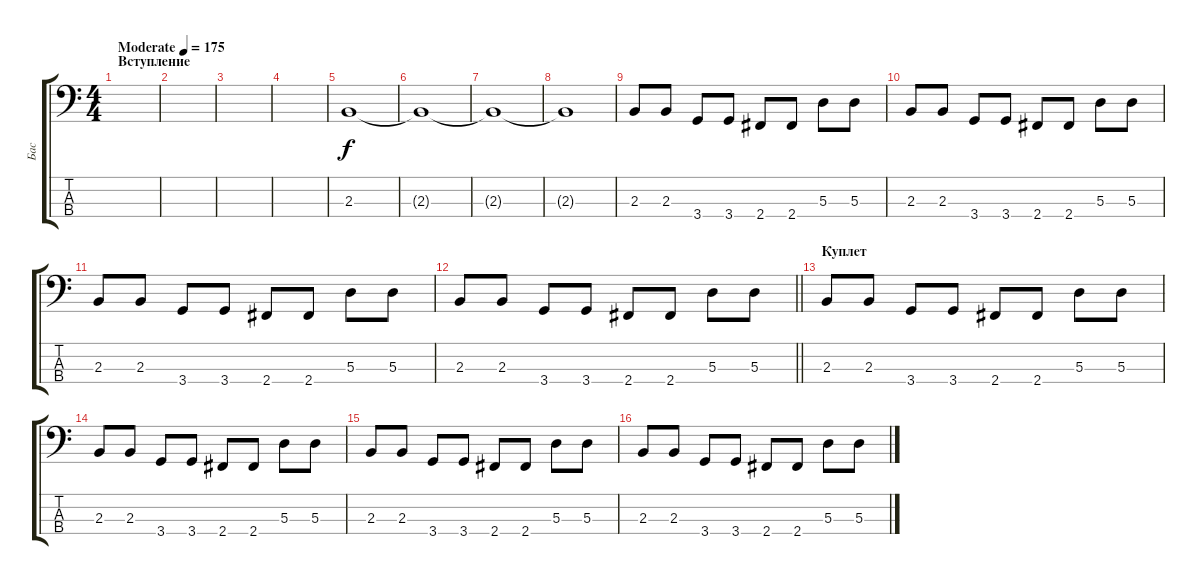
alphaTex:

\track ("Бас" "Бас") {instrument electricbassfinger}
\staff {score tabs}
\tuning (G2 D2 A1 E1) {hide}
\ts (4 4)
\section ("" "Вступление")
\tempo (175 "Moderate")
\clef f4
\ks c
|
|
|
|
2.3.1 |
2.3{t}.1 |
2.3{t}.1 |
2.3{t}.1 |
2.3.8 2.3.8 3.4.8 3.4.8 2.4.8 2.4.8 5.3.8 5.3.8 |
2.3.8 2.3.8 3.4.8 3.4.8 2.4.8 2.4.8 5.3.8 5.3.8 |
2.3.8 2.3.8 3.4.8 3.4.8 2.4.8 2.4.8 5.3.8 5.3.8 |
\barLineRight lightlight
2.3.8 2.3.8 3.4.8 3.4.8 2.4.8 2.4.8 5.3.8 5.3.8 |
\section ("" "Куплет")
2.3.8 2.3.8 3.4.8 3.4.8 2.4.8 2.4.8 5.3.8 5.3.8 |
2.3.8 2.3.8 3.4.8 3.4.8 2.4.8 2.4.8 5.3.8 5.3.8 |
2.3.8 2.3.8 3.4.8 3.4.8 2.4.8 2.4.8 5.3.8 5.3.8 |
2.3.8 2.3.8 3.4.8 3.4.8 2.4.8 2.4.8 5.3.8 5.3.8
